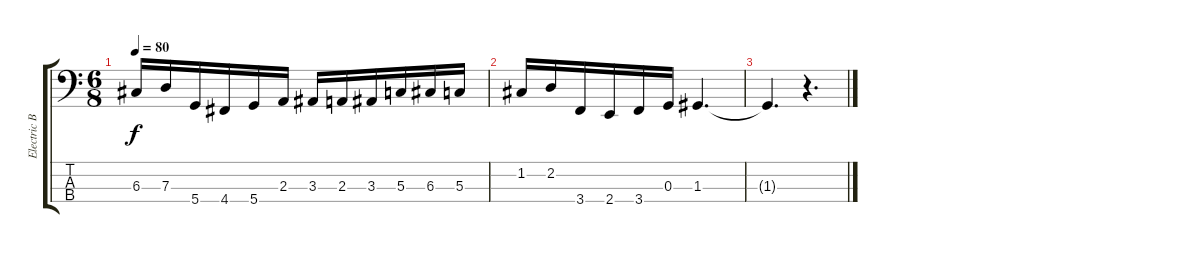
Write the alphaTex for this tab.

\track ("Electric Bass" "Electric B") {instrument electricbassfinger}
\staff {score tabs}
\tuning (F2 C2 G1 D1) {hide}
\ts (6 8)
\tempo 80
\clef f4
\ks c
6.3.16{dy f} 7.3.16 5.4.16 4.4.16 5.4.16 2.3.16 3.3.16 2.3.16 3.3.16 5.3.16 6.3.16 5.3.16 |
1.2.16 2.2.16 3.4.16 2.4.16 3.4.16 0.3.16 1.3.4{d} |
1.3{t}.4{d} r.4{d}
